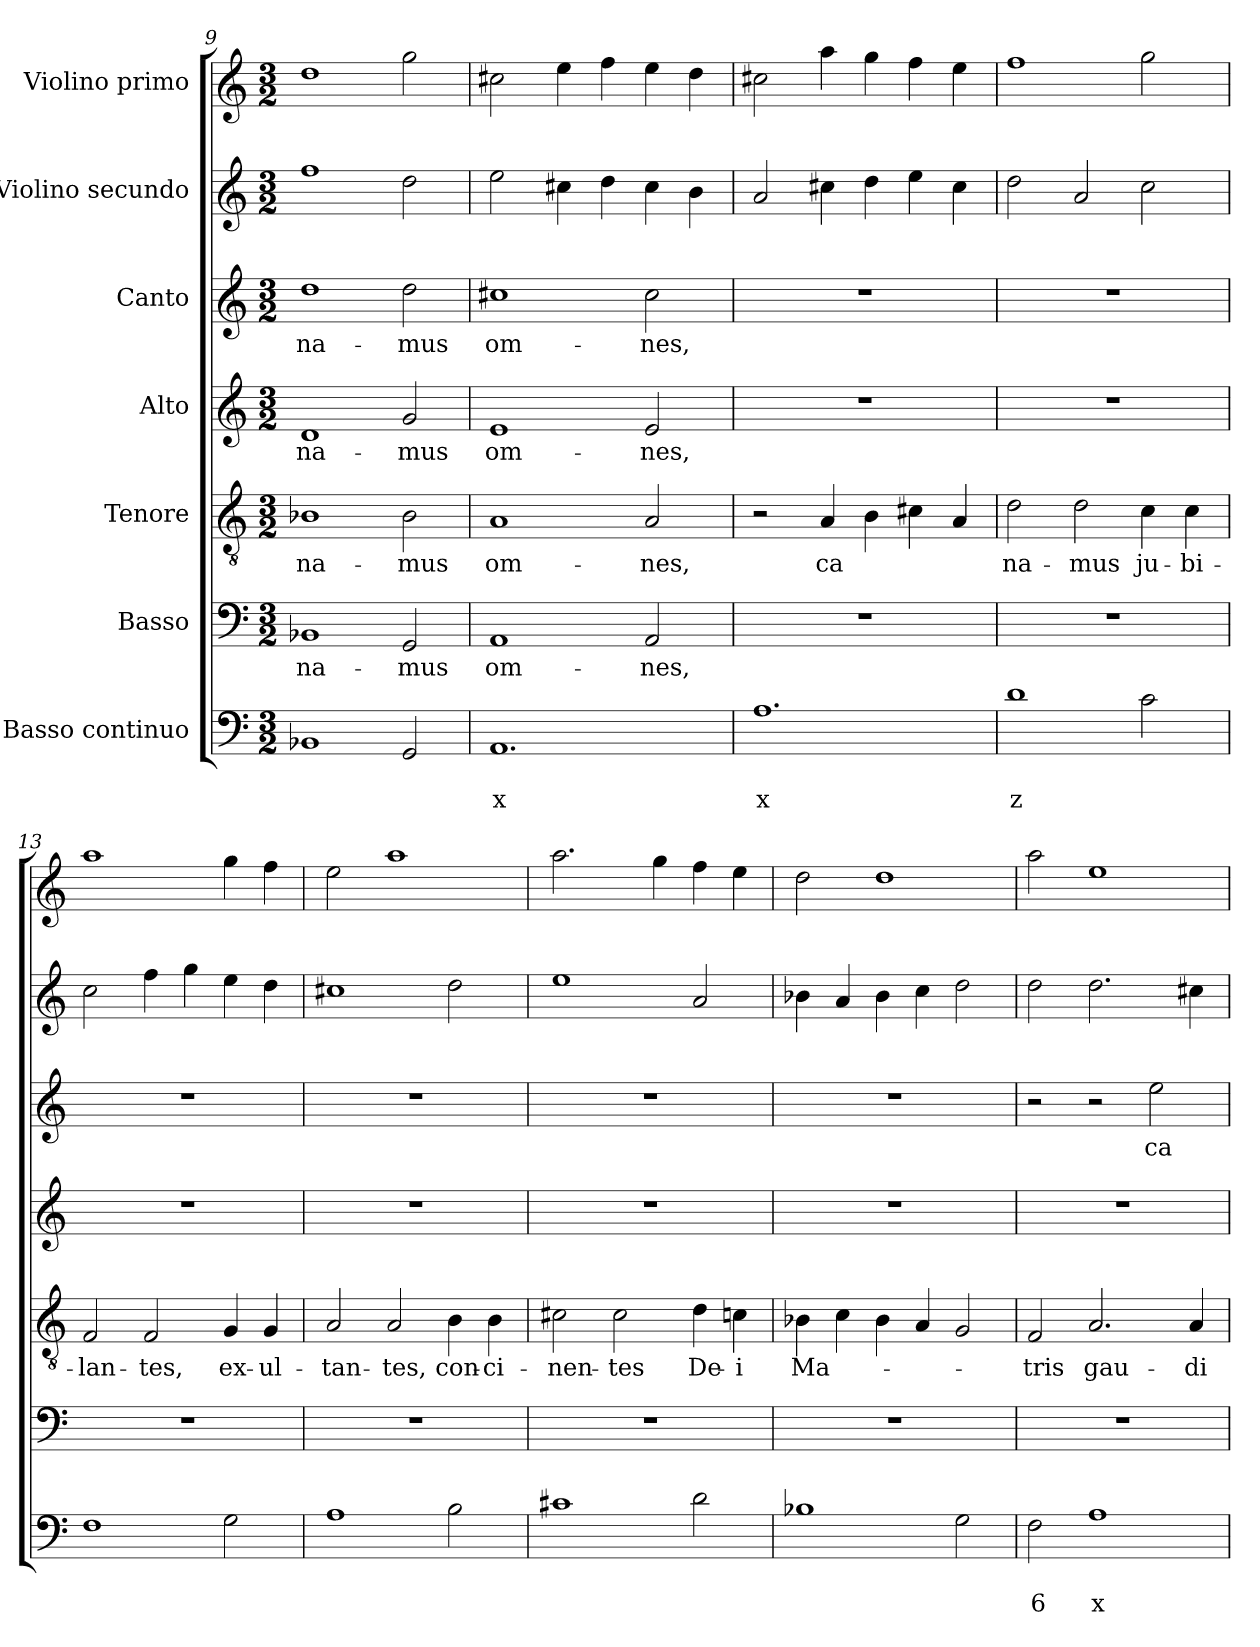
**kern	**text	**text	**kern	**text	**kern	**text	**kern	**text	**kern	**text	**kern	**kern
*part7	*part7	*part7	*part6	*part6	*part5	*part5	*part4	*part4	*part3	*part3	*part2	*part1
*staff7	*staff7	*staff7	*staff6	*staff6	*staff5	*staff5	*staff4	*staff4	*staff3	*staff3	*staff2	*staff1
*I"Basso continuo	*	*	*I"Basso	*	*I"Tenore	*	*I"Alto	*	*I"Canto	*	*I"Violino secundo	*I"Violino primo
*clefF4	*	*	*clefF4	*	*clefGv2	*	*clefG2	*	*clefG2	*	*clefG2	*clefG2
*k[]	*	*	*k[]	*	*k[]	*	*k[]	*	*k[]	*	*k[]	*k[]
*C:	*	*	*C:	*	*C:	*	*C:	*	*C:	*	*C:	*C:
*M3/2	*	*	*M3/2	*	*M3/2	*	*M3/2	*	*M3/2	*	*M3/2	*M3/2
=9	=9	=9	=9	=9	=9	=9	=9	=9	=9	=9	=9	=9
!	!	!	!	!LO:LY:b	!	!LO:LY:b	!	!LO:LY:b	!	!LO:LY:b	!	!
1BB-X	.	.	1BB-X	-na-	1B-X	-na-	1d	-na-	1dd	-na-	1ff	1dd
!	!	!	!	!LO:LY:b	!	!LO:LY:b	!	!LO:LY:b	!	!LO:LY:b	!	!
2GG/	.	.	2GG/	-mus	2B-\	-mus	2g/	-mus	2dd\	-mus	2dd\	2gg\
=10	=10	=10	=10	=10	=10	=10	=10	=10	=10	=10	=10	=10
!	!	!LO:LY:b	!	!LO:LY:b	!	!LO:LY:b	!	!LO:LY:b	!	!LO:LY:b	!	!
1.AA	.	x	1AA	om-	1A	om-	1e	om-	1cc#X	om-	2ee\	2cc#X\
.	.	.	.	.	.	.	.	.	.	.	4cc#X\	4ee\
.	.	.	.	.	.	.	.	.	.	.	4dd\	4ff\
!	!	!	!	!LO:LY:b	!	!LO:LY:b	!	!LO:LY:b	!	!LO:LY:b	!	!
.	.	.	2AA/	-nes,	2A/	-nes,	2e/	-nes,	2cc#\	-nes,	4cc#\	4ee\
.	.	.	.	.	.	.	.	.	.	.	4b\	4dd\
!!LO:LB:g=z
=11	=11	=11	=11	=11	=11	=11	=11	=11	=11	=11	=11	=11
!	!	!LO:LY:b	!	!	!	!	!	!	!	!	!	!
1.A	.	x	1.r	.	2r	.	1.r	.	1.r	.	2a/	2cc#X\
!	!	!	!	!	!	!LO:LY:b	!	!	!	!	!	!
.	.	.	.	.	4A/	ca	.	.	.	.	4cc#X\	4aa\
.	.	.	.	.	4B\	.	.	.	.	.	4dd\	4gg\
.	.	.	.	.	4c#X\	.	.	.	.	.	4ee\	4ff\
.	.	.	.	.	4A/	.	.	.	.	.	4cc#\	4ee\
=12	=12	=12	=12	=12	=12	=12	=12	=12	=12	=12	=12	=12
!	!	!LO:LY:b	!	!	!	!LO:LY:b	!	!	!	!	!	!
1d	.	z	1.r	.	2d\	na-	1.r	.	1.r	.	2dd\	1ff
!	!	!	!	!	!	!LO:LY:b	!	!	!	!	!	!
.	.	.	.	.	2d\	-mus	.	.	.	.	2a/	.
!	!	!	!	!	!	!LO:LY:b	!	!	!	!	!	!
2c\	.	.	.	.	4c\	ju-	.	.	.	.	2cc\	2gg\
!	!	!	!	!	!	!LO:LY:b	!	!	!	!	!	!
.	.	.	.	.	4c\	-bi-	.	.	.	.	.	.
=13	=13	=13	=13	=13	=13	=13	=13	=13	=13	=13	=13	=13
!	!	!	!	!	!	!LO:LY:b	!	!	!	!	!	!
1F	.	.	1.r	.	2F/	-lan-	1.r	.	1.r	.	2cc\	1aa
!	!	!	!	!	!	!LO:LY:b	!	!	!	!	!	!
.	.	.	.	.	2F/	-tes,	.	.	.	.	4ff\	.
.	.	.	.	.	.	.	.	.	.	.	4gg\	.
!	!	!	!	!	!	!LO:LY:b	!	!	!	!	!	!
2G\	.	.	.	.	4G/	ex-	.	.	.	.	4ee\	4gg\
!	!	!	!	!	!	!LO:LY:b	!	!	!	!	!	!
.	.	.	.	.	4G/	-ul-	.	.	.	.	4dd\	4ff\
=14	=14	=14	=14	=14	=14	=14	=14	=14	=14	=14	=14	=14
!	!	!	!	!	!	!LO:LY:b	!	!	!	!	!	!
1A	.	.	1.r	.	2A/	-tan-	1.r	.	1.r	.	1cc#X	2ee\
!	!	!	!	!	!	!LO:LY:b	!	!	!	!	!	!
.	.	.	.	.	2A/	-tes,	.	.	.	.	.	1aa
!	!	!	!	!	!	!LO:LY:b	!	!	!	!	!	!
2B\	.	.	.	.	4B\	con-	.	.	.	.	2dd\	.
!	!	!	!	!	!	!LO:LY:b	!	!	!	!	!	!
.	.	.	.	.	4B\	-ci-	.	.	.	.	.	.
=15	=15	=15	=15	=15	=15	=15	=15	=15	=15	=15	=15	=15
!	!	!	!	!	!	!LO:LY:b	!	!	!	!	!	!
1c#X	.	.	1.r	.	2c#X\	-nen-	1.r	.	1.r	.	1ee	2.aa\
!	!	!	!	!	!	!LO:LY:b	!	!	!	!	!	!
.	.	.	.	.	2c#\	-tes	.	.	.	.	.	.
.	.	.	.	.	.	.	.	.	.	.	.	4gg\
!	!	!	!	!	!	!LO:LY:b	!	!	!	!	!	!
2d\	.	.	.	.	4d\	De-	.	.	.	.	2a/	4ff\
!	!	!	!	!	!	!LO:LY:b	!	!	!	!	!	!
.	.	.	.	.	4cn\	-i	.	.	.	.	.	4ee\
!!LO:PB:g=z
=16	=16	=16	=16	=16	=16	=16	=16	=16	=16	=16	=16	=16
!	!	!	!	!	!	!LO:LY:b	!	!	!	!	!	!
1B-X	.	.	1.r	.	4B-X\	Ma-	1.r	.	1.r	.	4b-X\	2dd\
.	.	.	.	.	4c\	.	.	.	.	.	4a/	.
.	.	.	.	.	4B-\	.	.	.	.	.	4b-\	1dd
.	.	.	.	.	4A/	.	.	.	.	.	4cc\	.
2G\	.	.	.	.	2G/	.	.	.	.	.	2dd\	.
=17	=17	=17	=17	=17	=17	=17	=17	=17	=17	=17	=17	=17
!	!	!LO:LY:b	!	!	!	!LO:LY:b	!	!	!	!	!	!
2F\	.	6	1.r	.	2F/	-tris	1.r	.	2r	.	2dd\	2aa\
!	!	!LO:LY:b	!	!	!	!LO:LY:b	!	!	!	!	!	!
1A	.	x	.	.	2.A/	gau-	.	.	2r	.	2.dd\	1ee
!	!	!	!	!	!	!	!	!	!	!LO:LY:b	!	!
.	.	.	.	.	.	.	.	.	2ee\	ca-	.	.
!	!	!	!	!	!	!LO:LY:b	!	!	!	!	!	!
.	.	.	.	.	4A/	-di-	.	.	.	.	4cc#X\	.
=	=	=	=	=	=	=	=	=	=	=	=	=
*-	*-	*-	*-	*-	*-	*-	*-	*-	*-	*-	*-	*-
